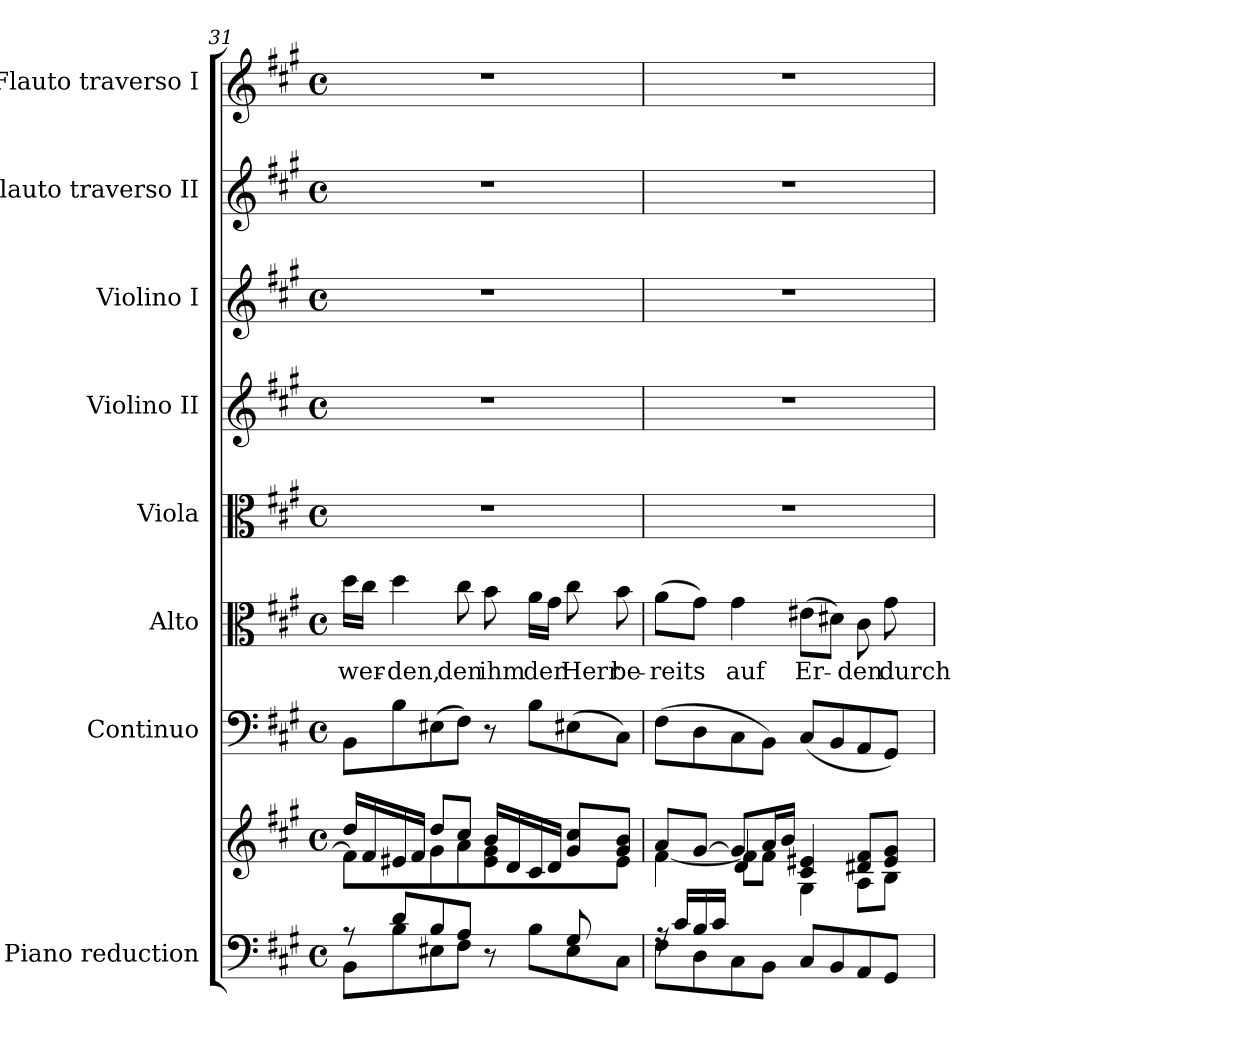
**kern	**kern	**kern	**kern	**text	**kern	**kern	**kern	**kern	**kern
*part8	*part8	*part7	*part6	*part6	*part5	*part4	*part3	*part2	*part1
*staff9	*staff8	*staff7	*staff6	*staff6	*staff5	*staff4	*staff3	*staff2	*staff1
*I"Piano reduction	*	*I"Continuo	*I"Alto	*	*I"Viola	*I"Violino II	*I"Violino I	*I"Flauto traverso II	*I"Flauto traverso I
*I'Pno	*	*	*	*	*I'Vla	*	*I'Vln	*I'Fl	*I'Fl
!!LO:PB:g=z
*clefF4	*clefG2	*clefF4	*clefC3	*	*clefC3	*clefG2	*clefG2	*clefG2	*clefG2
*k[f#c#g#]	*k[f#c#g#]	*k[f#c#g#]	*k[f#c#g#]	*	*k[f#c#g#]	*k[f#c#g#]	*k[f#c#g#]	*k[f#c#g#]	*k[f#c#g#]
*A:	*A:	*A:	*A:	*	*A:	*A:	*A:	*A:	*A:
*M4/4	*M4/4	*M4/4	*M4/4	*	*M4/4	*M4/4	*M4/4	*M4/4	*M4/4
*met(c)	*met(c)	*met(c)	*met(c)	*	*met(c)	*met(c)	*met(c)	*met(c)	*met(c)
=31	=31	=31	=31	=31	=31	=31	=31	=31	=31
*^	*^	*	*	*	*	*	*	*	*
*	*^	*	*	*	*	*	*	*	*	*	*
!	!	!	!	!	!	!	!LO:LY:b	!	!	!	!	!
2.ryy	8rA	8BB\L	16dd/LL	4f#\]	8BB\L	16dd\LL	wer-	1r	1r	1r	1r	1r
.	.	.	16f#/	.	.	16cc#\JJ	.	.	.	.	.	.
!	!	!	!	!	!	!	!LO:LY:b	!	!	!	!	!
.	8d/L	8B\	16e#X/	.	8B\	4dd\	-den,	.	.	.	.	.
.	.	.	16f#/JJ	.	.	.	.	.	.	.	.	.
.	8B/	8E#X\	8dd/L	8g#\L	(>8E#X\	.	.	.	.	.	.	.
!	!	!	!	!	!	!	!LO:LY:b	!	!	!	!	!
.	8A/J	8F#\J	8cc#/J	8a\J	8F#\J)	8cc#\	den	.	.	.	.	.
!	!	!	!	!	!	!	!LO:LY:b	!	!	!	!	!
.	8r	8ryy	16b/LL	4e#\ 4g#\	8r	8b\	ihm	.	.	.	.	.
.	.	.	16d/	.	.	.	.	.	.	.	.	.
!	!	!	!	!	!	!	!LO:LY:b	!	!	!	!	!
.	8ryy	8B\L	16c#/	.	8B\L	16a\LL	der	.	.	.	.	.
.	.	.	16d/JJ	.	.	16g#\JJ	.	.	.	.	.	.
!	!	!	!	!	!	!	!LO:LY:b	!	!	!	!	!
8G#/L	4ryy	8E#\	8g#/ 8cc#/L	8ryy	(>8E#X\	8cc#\	Herr	.	.	.	.	.
!	!	!	!	!	!	!	!LO:LY:b	!	!	!	!	!
8ryy	.	8C#\J	8g#/ 8b/J	8e#\J	8C#\J)	8b\	be-	.	.	.	.	.
=32	=32	=32	=32	=32	=32	=32	=32	=32	=32	=32	=32	=32
*	*	*	*	*^	*	*	*	*	*	*	*	*
!	!	!	!	!	!	!	!	!LO:LY:b	!	!	!	!	!
*	*v	*v	*	*	*	*	*	*	*	*	*	*	*
16rA	8F#\L	8a/L	[4f#\	4ryy	(>8F#\L	(>8a\L	-reits	1r	1r	1r	1r	1r
16c#/LL	.	.	.	.	.	.	.	.	.	.	.	.
16B/	8D\	[8g#/J	.	.	8D\	8g#\J)	.	.	.	.	.	.
16c#/JJ	.	.	.	.	.	.	.	.	.	.	.	.
!	!	!	!	!	!	!	!LO:LY:b	!	!	!	!	!
4ryy	8C#\	8g#/L]	8f#\L]	4d/	8C#\	4g#\	auf	.	.	.	.	.
.	8BB\J	16a/L	8f#\J	.	8BB\J)	.	.	.	.	.	.	.
.	.	16b/JJ	.	.	.	.	.	.	.	.	.	.
!	!	!	!	!	!	!	!LO:LY:b	!	!	!	!	!
8C#/L	2ryy	4c#/ 4e#X/	4G#\	2ryy	(<8C#/L	(>8e#X\L	Er-	.	.	.	.	.
8BB/	.	.	.	.	8BB/	8d#X\J)	.	.	.	.	.	.
!	!	!	!	!	!	!	!LO:LY:b	!	!	!	!	!
8AA/	.	8d#X/ 8f#/L	8A\L	.	8AA/	8c#\	-den	.	.	.	.	.
!	!	!	!	!	!	!	!LO:LY:b	!	!	!	!	!
8GG#/J	.	8e#/ 8g#/J	8B\J	.	8GG#/J)	8g#\	durch	.	.	.	.	.
*v	*v	*	*	*	*	*	*	*	*	*	*	*
*	*v	*v	*v	*	*	*	*	*	*	*	*
=	=	=	=	=	=	=	=	=	=
*-	*-	*-	*-	*-	*-	*-	*-	*-	*-
